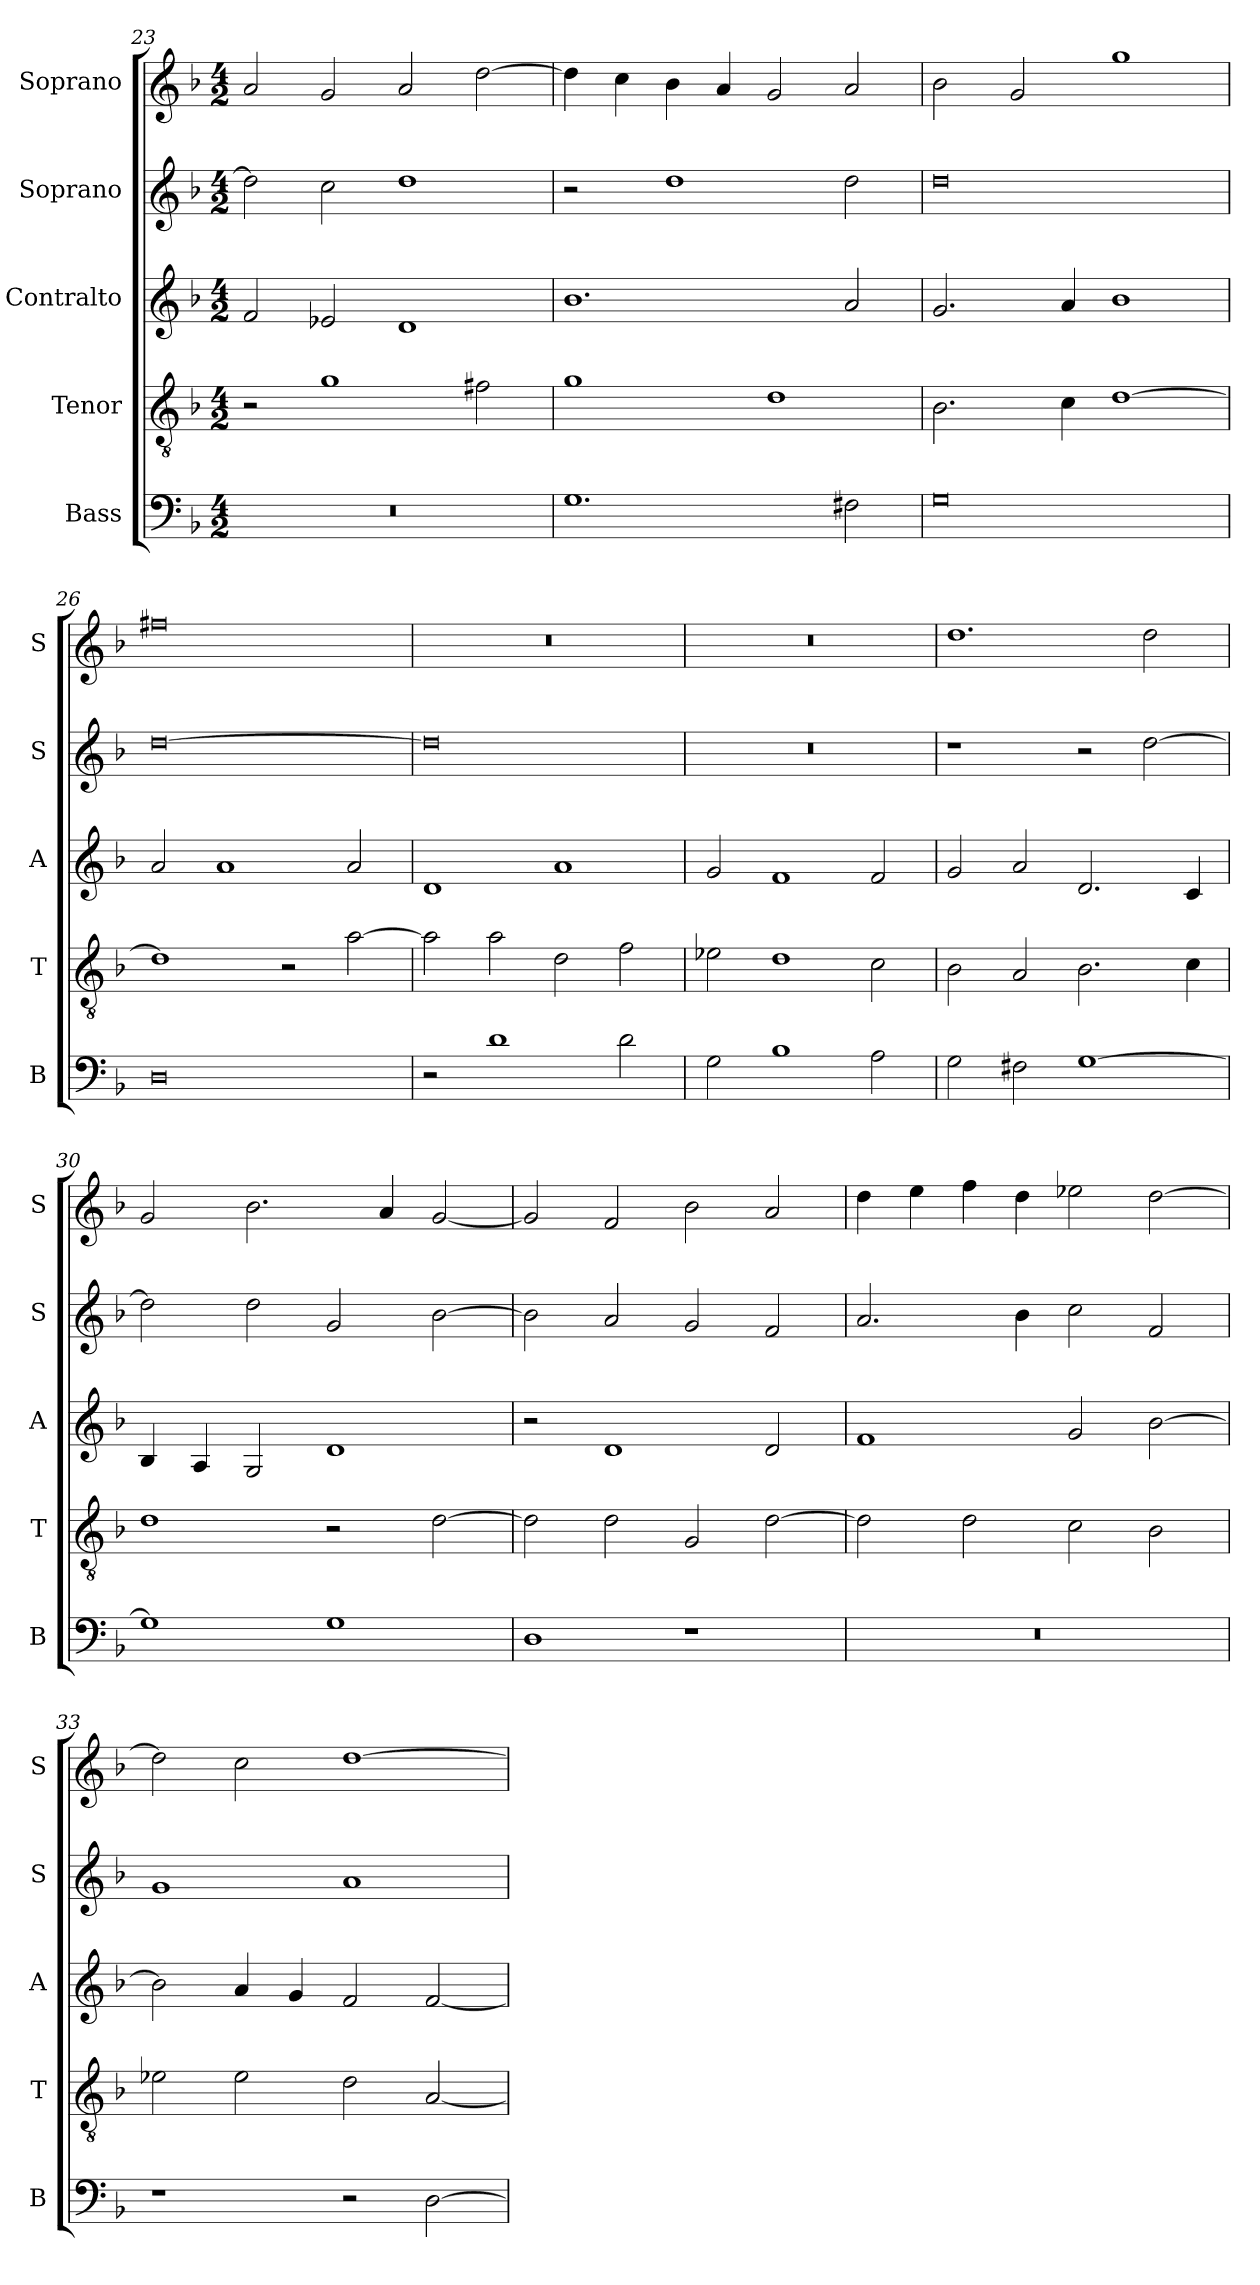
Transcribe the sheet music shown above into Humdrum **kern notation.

**kern	**kern	**kern	**kern	**kern
*part5	*part4	*part3	*part2	*part1
*staff5	*staff4	*staff3	*staff2	*staff1
*I"Bass	*I"Tenor	*I"Contralto	*I"Soprano	*I"Soprano
*I'B	*I'T	*I'A	*I'S	*I'S
*clefF4	*clefGv2	*clefG2	*clefG2	*clefG2
*k[b-]	*k[b-]	*k[b-]	*k[b-]	*k[b-]
*G:dor	*G:dor	*G:dor	*G:dor	*G:dor
*M4/2	*M4/2	*M4/2	*M4/2	*M4/2
=23	=23	=23	=23	=23
0r	2r	2f	2dd]	2a
.	1g	2e-X	2cc	2g
.	.	1d	1dd	2a
.	2f#X	.	.	[2dd
=24	=24	=24	=24	=24
1.G	1g	1.b-	2r	4dd]
.	.	.	.	4cc
.	.	.	1dd	4b-
.	.	.	.	4a
.	1d	.	.	2g
2F#X	.	2a	2dd	2a
=25	=25	=25	=25	=25
0G	2.B-	2.g	0dd	2b-
.	.	.	.	2g
.	4c	4a	.	.
.	[1d	1b-	.	1gg
=26	=26	=26	=26	=26
0D	1d]	2a	[0dd	0ff#X
.	.	1a	.	.
.	2r	.	.	.
.	[2a	2a	.	.
=27	=27	=27	=27	=27
2r	2a]	1d	0dd]	0r
1d	2a	.	.	.
.	2d	1a	.	.
2d	2f	.	.	.
=28	=28	=28	=28	=28
2G	2e-X	2g	0r	0r
1B-	1d	1f	.	.
2A	2c	2f	.	.
=29	=29	=29	=29	=29
2G	2B-	2g	1r	1.dd
2F#X	2A	2a	.	.
[1G	2.B-	2.d	2r	.
.	.	.	[2dd	2dd
.	4c	4c	.	.
=30	=30	=30	=30	=30
1G]	1d	4B-	2dd]	2g
.	.	4A	.	.
.	.	2G	2dd	2.b-
1G	2r	1d	2g	.
.	.	.	.	4a
.	[2d	.	[2b-	[2g
=31	=31	=31	=31	=31
1D	2d]	2r	2b-]	2g]
.	2d	1d	2a	2f
1r	2G	.	2g	2b-
.	[2d	2d	2f	2a
=32	=32	=32	=32	=32
0r	2d]	1f	2.a	4dd
.	.	.	.	4ee
.	2d	.	.	4ff
.	.	.	4b-	4dd
.	2c	2g	2cc	2ee-X
.	2B-	[2b-	2f	[2dd
=33	=33	=33	=33	=33
1r	2e-X	2b-]	1g	2dd]
.	2e-	4a	.	2cc
.	.	4g	.	.
2r	2d	2f	1a	[1dd
[2D	[2A	[2f	.	.
=	=	=	=	=
*-	*-	*-	*-	*-
